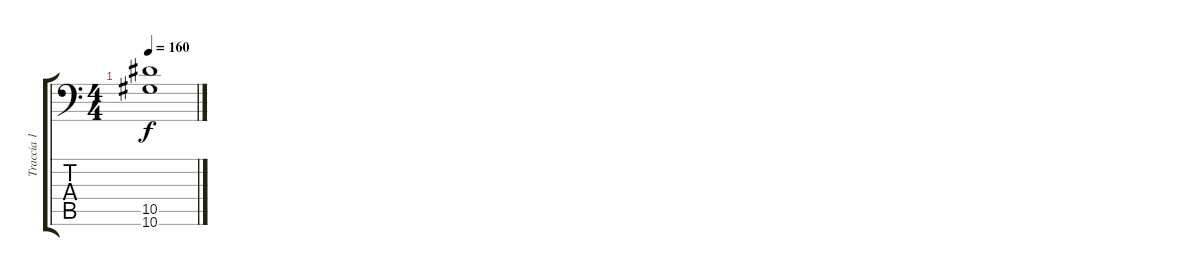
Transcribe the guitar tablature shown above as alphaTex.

\track ("Traccia 1" "Traccia 1") {instrument distortionguitar}
\staff {score tabs}
\tuning (C4 G3 Eb3 Bb2 F2 Bb1) {hide}
\ts (4 4)
\tempo 160
\clef f4
\ks c
(10.5{t} 10.6{t}).1{dy f}
